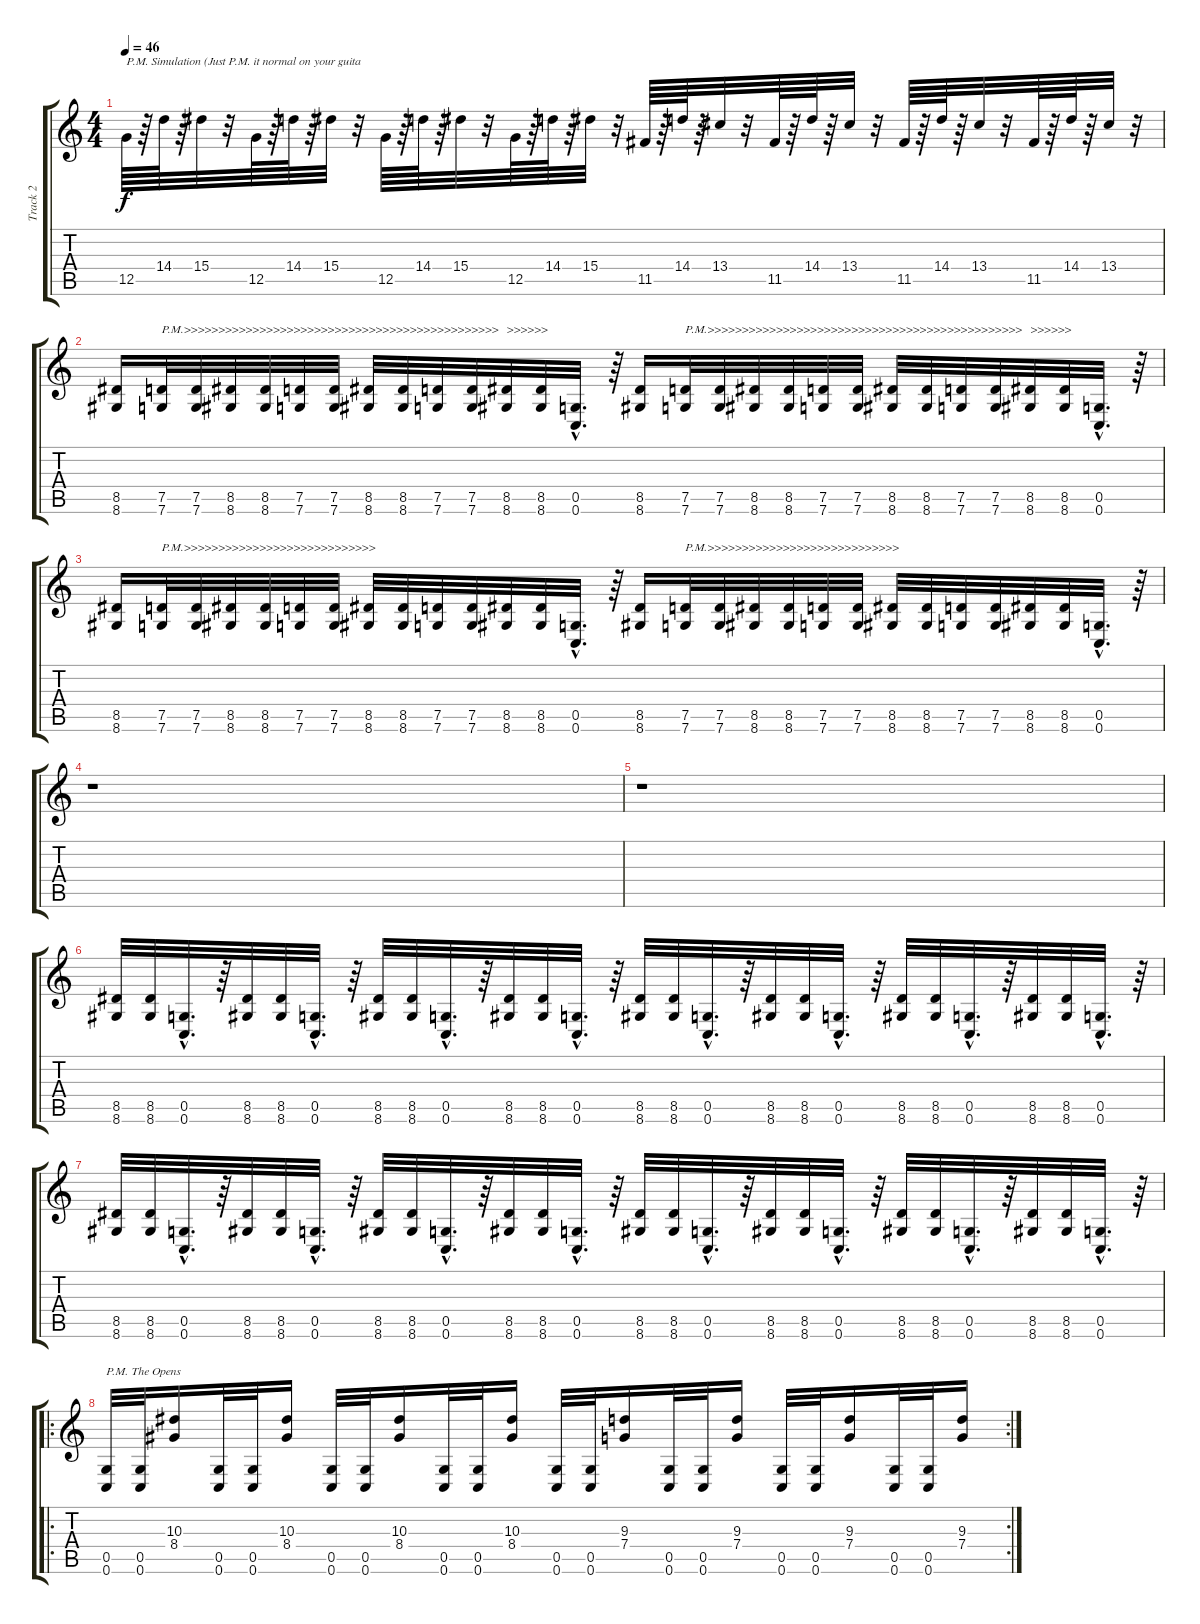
\track ("Track 2" "Track 2") {instrument overdrivenguitar}
\staff {score tabs}
\tuning (D4 A3 F3 C3 G2 C2) {hide}
\ts (4 4)
\tempo 46
\clef g2
\ks c
12.5.64{txt "P.M. Simulation (Just P.M. it normal on your guita" dy f} r.64 14.4.64 r.64 15.4.32 r.32 12.5.64 r.64 14.4.64 r.64 15.4.32 r.32 12.5.64 r.64 14.4.64 r.64 15.4.32 r.32 12.5.64 r.64 14.4.64 r.64 15.4.32 r.32 11.5.64 r.64 14.4.64 r.64 13.4.32 r.32 11.5.64 r.64 14.4.64 r.64 13.4.32 r.32 11.5.64 r.64 14.4.64 r.64 13.4.32 r.32 11.5.64 r.64 14.4.64 r.64 13.4.32 r.32 |
(8.5 8.6).16 (7.5 7.6).32{txt "P.M.>>>>>>>>>>>>>>>>>>>>>>>>>>>>>>>>>>>>>>>>>>>>>>"} (7.5 7.6).32 (8.5 8.6).32 (8.5 8.6).32 (7.5 7.6).32 (7.5 7.6).32 (8.5 8.6).32 (8.5 8.6).32 (7.5 7.6).32 (7.5 7.6).32 (8.5 8.6).32{txt ">>>>>>"} (8.5 8.6).32 (0.5{hac} 0.6{hac}).32{d} r.64 (8.5 8.6).16 (7.5 7.6).32{txt "P.M.>>>>>>>>>>>>>>>>>>>>>>>>>>>>>>>>>>>>>>>>>>>>>>"} (7.5 7.6).32 (8.5 8.6).32 (8.5 8.6).32 (7.5 7.6).32 (7.5 7.6).32 (8.5 8.6).32 (8.5 8.6).32 (7.5 7.6).32 (7.5 7.6).32 (8.5 8.6).32{txt ">>>>>>"} (8.5 8.6).32 (0.5{hac} 0.6{hac}).32{d} r.64 |
(8.5 8.6).16 (7.5 7.6).32{txt "P.M.>>>>>>>>>>>>>>>>>>>>>>>>>>>>"} (7.5 7.6).32 (8.5 8.6).32 (8.5 8.6).32 (7.5 7.6).32 (7.5 7.6).32 (8.5 8.6).32 (8.5 8.6).32 (7.5 7.6).32 (7.5 7.6).32 (8.5 8.6).32 (8.5 8.6).32 (0.5{hac} 0.6{hac}).32{d} r.64 (8.5 8.6).16 (7.5 7.6).32{txt "P.M.>>>>>>>>>>>>>>>>>>>>>>>>>>>>"} (7.5 7.6).32 (8.5 8.6).32 (8.5 8.6).32 (7.5 7.6).32 (7.5 7.6).32 (8.5 8.6).32 (8.5 8.6).32 (7.5 7.6).32 (7.5 7.6).32 (8.5 8.6).32 (8.5 8.6).32 (0.5{hac} 0.6{hac}).32{d} r.64 |
r.1 |
r.1 |
(8.5 8.6).32 (8.5 8.6).32 (0.5{hac} 0.6{hac}).32{d} r.64 (8.5 8.6).32 (8.5 8.6).32 (0.5{hac} 0.6{hac}).32{d} r.64 (8.5 8.6).32 (8.5 8.6).32 (0.5{hac} 0.6{hac}).32{d} r.64 (8.5 8.6).32 (8.5 8.6).32 (0.5{hac} 0.6{hac}).32{d} r.64 (8.5 8.6).32 (8.5 8.6).32 (0.5{hac} 0.6{hac}).32{d} r.64 (8.5 8.6).32 (8.5 8.6).32 (0.5{hac} 0.6{hac}).32{d} r.64 (8.5 8.6).32 (8.5 8.6).32 (0.5{hac} 0.6{hac}).32{d} r.64 (8.5 8.6).32 (8.5 8.6).32 (0.5{hac} 0.6{hac}).32{d} r.64 |
(8.5 8.6).32 (8.5 8.6).32 (0.5{hac} 0.6{hac}).32{d} r.64 (8.5 8.6).32 (8.5 8.6).32 (0.5{hac} 0.6{hac}).32{d} r.64 (8.5 8.6).32 (8.5 8.6).32 (0.5{hac} 0.6{hac}).32{d} r.64 (8.5 8.6).32 (8.5 8.6).32 (0.5{hac} 0.6{hac}).32{d} r.64 (8.5 8.6).32 (8.5 8.6).32 (0.5{hac} 0.6{hac}).32{d} r.64 (8.5 8.6).32 (8.5 8.6).32 (0.5{hac} 0.6{hac}).32{d} r.64 (8.5 8.6).32 (8.5 8.6).32 (0.5{hac} 0.6{hac}).32{d} r.64 (8.5 8.6).32 (8.5 8.6).32 (0.5{hac} 0.6{hac}).32{d} r.64 |
\ro
\rc 2
(0.5 0.6).32{txt "P.M. The Opens"} (0.5 0.6).32 (10.3 8.4).16 (0.5 0.6).32 (0.5 0.6).32 (10.3 8.4).16 (0.5 0.6).32 (0.5 0.6).32 (10.3 8.4).16 (0.5 0.6).32 (0.5 0.6).32 (10.3 8.4).16 (0.5 0.6).32 (0.5 0.6).32 (9.3 7.4).16 (0.5 0.6).32 (0.5 0.6).32 (9.3 7.4).16 (0.5 0.6).32 (0.5 0.6).32 (9.3 7.4).16 (0.5 0.6).32 (0.5 0.6).32 (9.3 7.4).16
